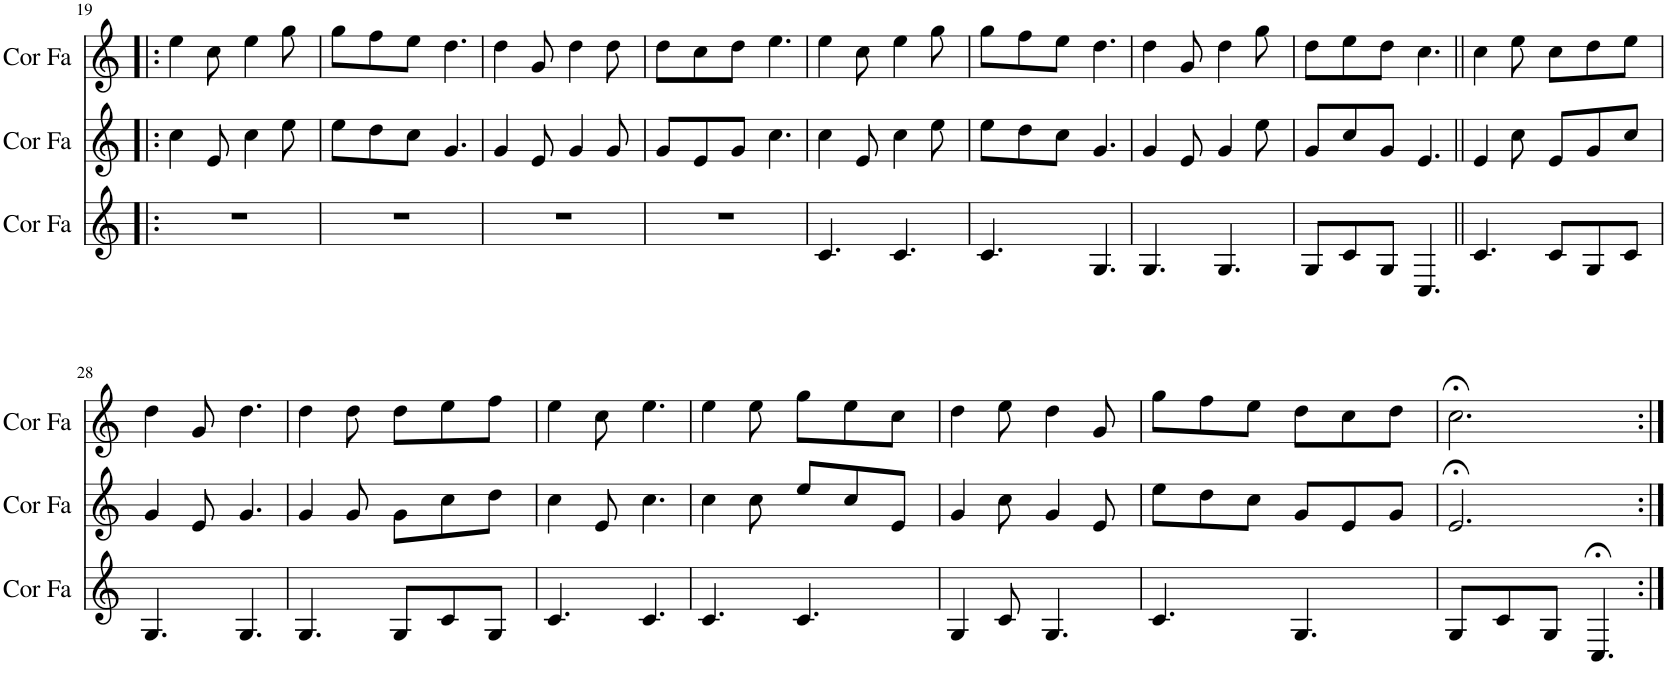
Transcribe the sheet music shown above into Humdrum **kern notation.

**kern	**kern	**kern
*part3	*part2	*part1
*staff3	*staff2	*staff1
*I"Cor en Fa	*I"Cor en Fa	*I"Cor en Fa
*I'Cor Fa	*I'Cor Fa	*I'Cor Fa
!!LO:PB:g=z
*clefG2	*clefG2	*clefG2
*Trd4c7	*Trd4c7	*Trd4c7
*k[]	*k[]	*k[]
*M6/8	*M6/8	*M6/8
=19!|:	=19!|:	=19!|:
2.r	4cc\	4ee\
.	8e/	8cc\
.	4cc\	4ee\
.	8ee\	8gg\
=20	=20	=20
2.r	8ee\L	8gg\L
.	8dd\	8ff\
.	8cc\J	8ee\J
.	4.g/	4.dd\
=21	=21	=21
2.r	4g/	4dd\
.	8e/	8g/
.	4g/	4dd\
.	8g/	8dd\
=22	=22	=22
2.r	8g/L	8dd\L
.	8e/	8cc\
.	8g/J	8dd\J
.	4.cc\	4.ee\
=23	=23	=23
4.c/	4cc\	4ee\
.	8e/	8cc\
4.c/	4cc\	4ee\
.	8ee\	8gg\
=24	=24	=24
4.c/	8ee\L	8gg\L
.	8dd\	8ff\
.	8cc\J	8ee\J
4.G/	4.g/	4.dd\
=25	=25	=25
4.G/	4g/	4dd\
.	8e/	8g/
4.G/	4g/	4dd\
.	8ee\	8gg\
=26	=26	=26
8G/L	8g/L	8dd\L
8c/	8cc/	8ee\
8G/J	8g/J	8dd\J
4.C/	4.e/	4.cc\
=27||	=27||	=27||
4.c/	4e/	4cc\
.	8cc\	8ee\
8c/L	8e/L	8cc\L
8G/	8g/	8dd\
8c/J	8cc/J	8ee\J
!!LO:LB:g=z
=28	=28	=28
4.G/	4g/	4dd\
.	8e/	8g/
4.G/	4.g/	4.dd\
=29	=29	=29
4.G/	4g/	4dd\
.	8g/	8dd\
8G/L	8g\L	8dd\L
8c/	8cc\	8ee\
8G/J	8dd\J	8ff\J
=30	=30	=30
4.c/	4cc\	4ee\
.	8e/	8cc\
4.c/	4.cc\	4.ee\
=31	=31	=31
4.c/	4cc\	4ee\
.	8cc\	8ee\
4.c/	8ee/L	8gg\L
.	8cc/	8ee\
.	8e/J	8cc\J
=32	=32	=32
4G/	4g/	4dd\
8c/	8cc\	8ee\
4.G/	4g/	4dd\
.	8e/	8g/
=33	=33	=33
4.c/	8ee\L	8gg\L
.	8dd\	8ff\
.	8cc\J	8ee\J
4.G/	8g/L	8dd\L
.	8e/	8cc\
.	8g/J	8dd\J
=34	=34	=34
8G/L	2.e;</	2.cc;<\
8c/	.	.
8G/J	.	.
4.C;</	.	.
=:|!	=:|!	=:|!
*-	*-	*-
